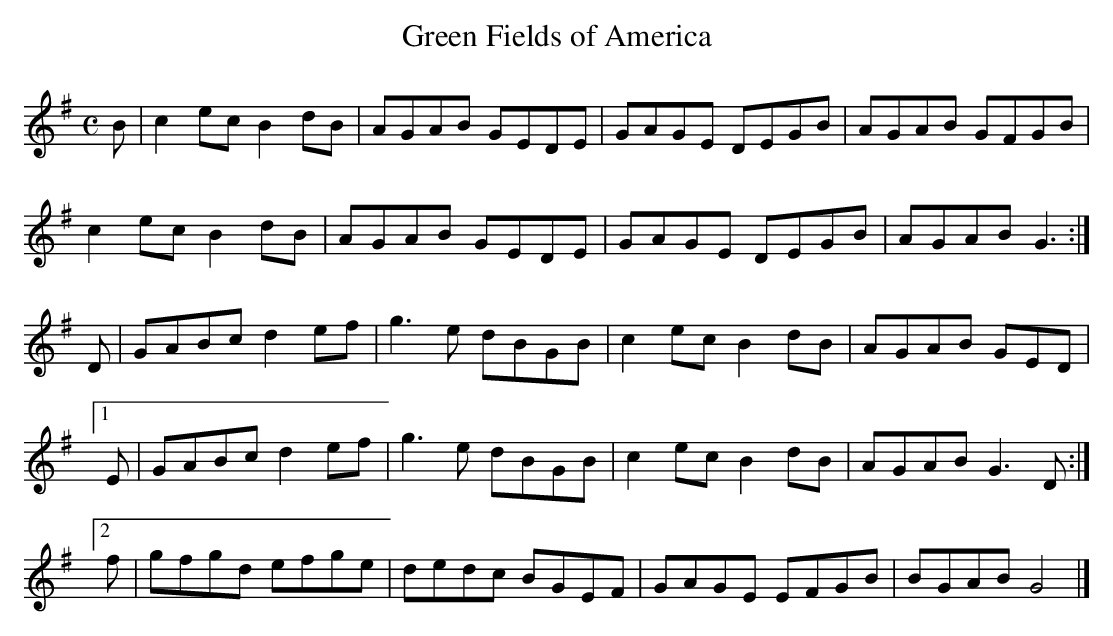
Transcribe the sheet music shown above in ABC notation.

X:1
T:Green Fields of America
M:C
L:1/8
K:G Major
B|c2ec B2dB|AGAB GEDE|GAGE DEGB|AGAB GFGB|!
c2ec B2dB|AGAB GEDE|GAGE DEGB|AGAB G3:|!
D|GABc d2ef|g3e dBGB|c2ec B2dB|AGAB GED|!
[1 E|GABc d2ef|g3e dBGB|c2ec B2dB|AGAB G3D:|!
[2 f|gfgd efge|dedc BGEF|GAGE EFGB|BGAB G4|]!
